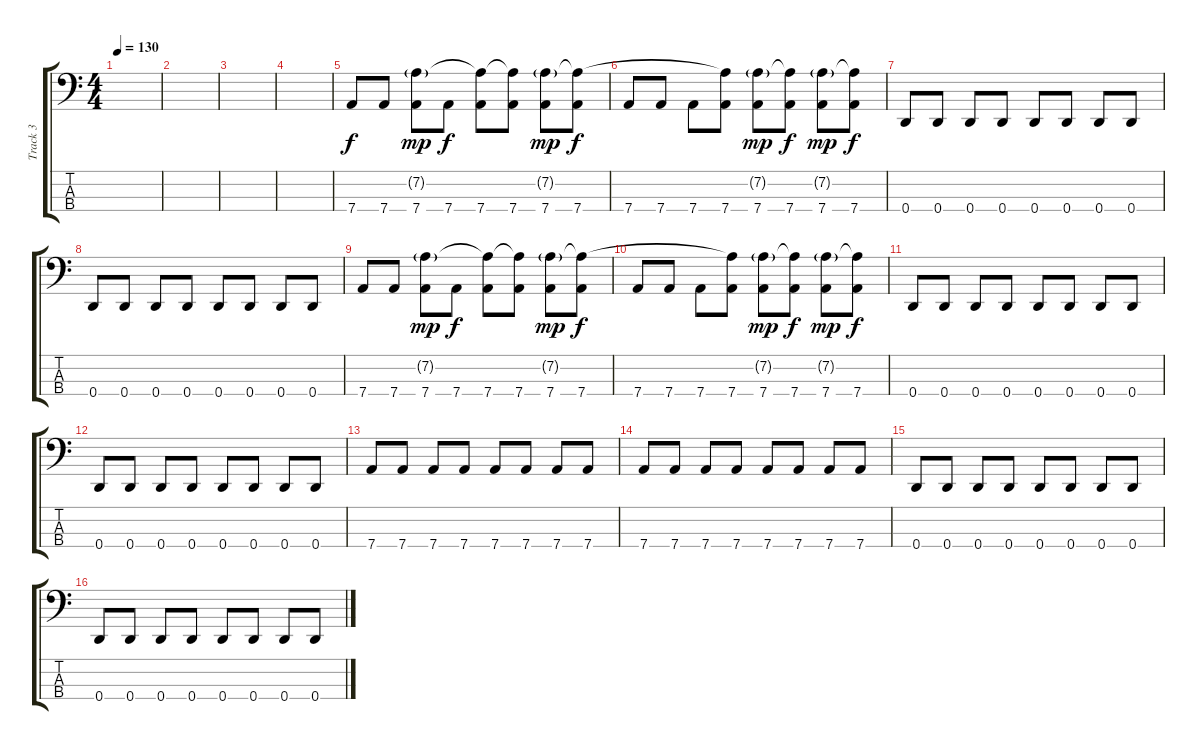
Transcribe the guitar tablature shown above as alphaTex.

\track ("Track 3" "Track 3") {instrument electricbasspick}
\staff {score tabs}
\tuning (G2 D2 A1 D1) {hide}
\ts (4 4)
\tempo 130
\clef f4
\ks c
|
|
|
|
7.4.8 7.4.8 (7.2{g} 7.4).8{dy mp} 7.4.8{dy f} (7.2{t} 7.4).8 (7.2{t} 7.4).8 (7.2{g} 7.4).8{dy mp} (7.2{t} 7.4).8{dy f} |
7.4.8 7.4.8 7.4.8 (7.2{t} 7.4).8 (7.2{g} 7.4).8{dy mp} (7.2{t} 7.4).8{dy f} (7.2{g} 7.4).8{dy mp} (7.2{t} 7.4).8{dy f} |
0.4.8 0.4.8 0.4.8 0.4.8 0.4.8 0.4.8 0.4.8 0.4.8 |
0.4.8 0.4.8 0.4.8 0.4.8 0.4.8 0.4.8 0.4.8 0.4.8 |
7.4.8 7.4.8 (7.2{g} 7.4).8{dy mp} 7.4.8{dy f} (7.2{t} 7.4).8 (7.2{t} 7.4).8 (7.2{g} 7.4).8{dy mp} (7.2{t} 7.4).8{dy f} |
7.4.8 7.4.8 7.4.8 (7.2{t} 7.4).8 (7.2{g} 7.4).8{dy mp} (7.2{t} 7.4).8{dy f} (7.2{g} 7.4).8{dy mp} (7.2{t} 7.4).8{dy f} |
0.4.8 0.4.8 0.4.8 0.4.8 0.4.8 0.4.8 0.4.8 0.4.8 |
0.4.8 0.4.8 0.4.8 0.4.8 0.4.8 0.4.8 0.4.8 0.4.8 |
7.4.8 7.4.8 7.4.8 7.4.8 7.4.8 7.4.8 7.4.8 7.4.8 |
7.4.8 7.4.8 7.4.8 7.4.8 7.4.8 7.4.8 7.4.8 7.4.8 |
0.4.8 0.4.8 0.4.8 0.4.8 0.4.8 0.4.8 0.4.8 0.4.8 |
0.4.8 0.4.8 0.4.8 0.4.8 0.4.8 0.4.8 0.4.8 0.4.8
